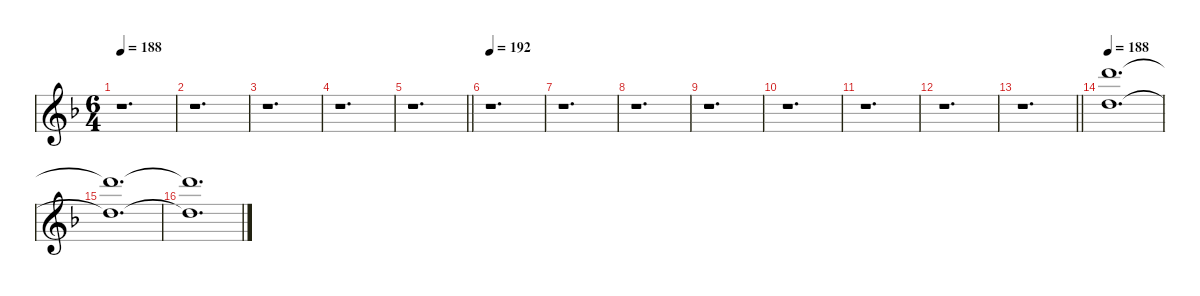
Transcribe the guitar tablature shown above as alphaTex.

\defaultSystemsLayout 4
\hideDynamics
\bracketExtendMode nobrackets
\singleTrackTrackNamePolicy hidden
\multiTrackTrackNamePolicy hidden
\firstSystemTrackNameMode fullname
\firstSystemTrackNameOrientation horizontal
\otherSystemsTrackNameOrientation horizontal
\track ("Piano 1-strings" "Piano 1") {defaultSystemsLayout 8 instrument synthstrings1}
\staff {score}
\tuning (E4 A3 F3 D3 A2 D2)
\ts (6 4)
\tempo 188
\clef g2
\ks dminor
r.1{d dy f beam Down} |
r.1{d beam Down} |
r.1{d beam Down} |
r.1{d beam Down} |
\barLineRight lightlight
r.1{d beam Down} |
\tempo 192
r.1{d beam Down} |
r.1{d beam Down} |
r.1{d beam Down} |
r.1{d beam Down} |
r.1{d beam Down} |
r.1{d beam Down} |
r.1{d beam Down} |
\barLineRight lightlight
r.1{d beam Down} |
\tempo 188
(22.1{acc forcenatural} 21.3{acc forcenatural}).1{d beam Down} |
(22.1{t acc forcenatural} 21.3{t acc forcenatural}).1{d beam Down} |
(22.1{t acc forcenatural} 21.3{t acc forcenatural}).1{d beam Down}
